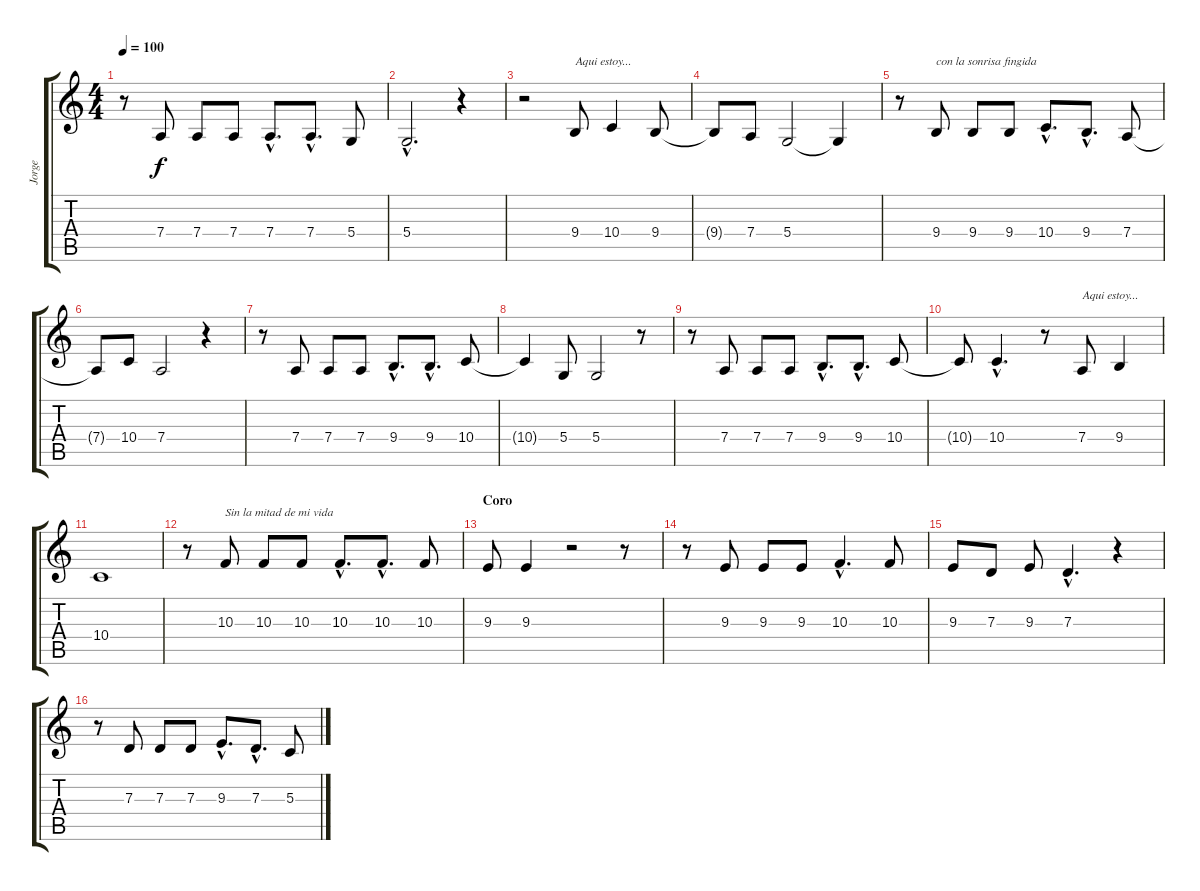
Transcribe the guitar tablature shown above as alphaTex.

\track ("Jorge" "Jorge") {instrument cello}
\staff {score tabs}
\tuning (E4 B3 G3 D3 A2 E2) {hide}
\ts (4 4)
\tempo 100
\clef g2
\ks c
r.8{dy f} 7.4.8 7.4.8 7.4.8 7.4{hac}.8{d} 7.4{hac}.8{d} 5.4.8 |
5.4{hac}.2{d} r.4 |
r.2 9.4.8{txt "Aqui estoy..."} 10.4.4 9.4.8 |
9.4{t}.8 7.4.8 5.4.2 5.4{t}.4 |
r.8 9.4.8{txt "con la sonrisa fingida"} 9.4.8 9.4.8 10.4{hac}.8{d} 9.4{hac}.8{d} 7.4.8 |
7.4{t}.8 10.4.8 7.4.2 r.4 |
r.8 7.4.8 7.4.8 7.4.8 9.4{hac}.8{d} 9.4{hac}.8{d} 10.4.8 |
10.4{t}.4 5.4.8 5.4.2 r.8 |
r.8 7.4.8 7.4.8 7.4.8 9.4{hac}.8{d} 9.4{hac}.8{d} 10.4.8 |
10.4{t}.8 10.4{hac}.4{d} r.8 7.4.8{txt "Aqui estoy..."} 9.4.4 |
10.4.1 |
r.8 10.3.8{txt "Sin la mitad de mi vida"} 10.3.8 10.3.8 10.3{hac}.8{d} 10.3{hac}.8{d} 10.3.8 |
\section ("" "Coro")
9.3.8 9.3.4 r.2 r.8 |
r.8 9.3.8 9.3.8 9.3.8 10.3{hac}.4{d} 10.3.8 |
9.3.8 7.3.8 9.3.8 7.3{hac}.4{d} r.4 |
r.8 7.3.8 7.3.8 7.3.8 9.3{hac}.8{d} 7.3{hac}.8{d} 5.3.8
